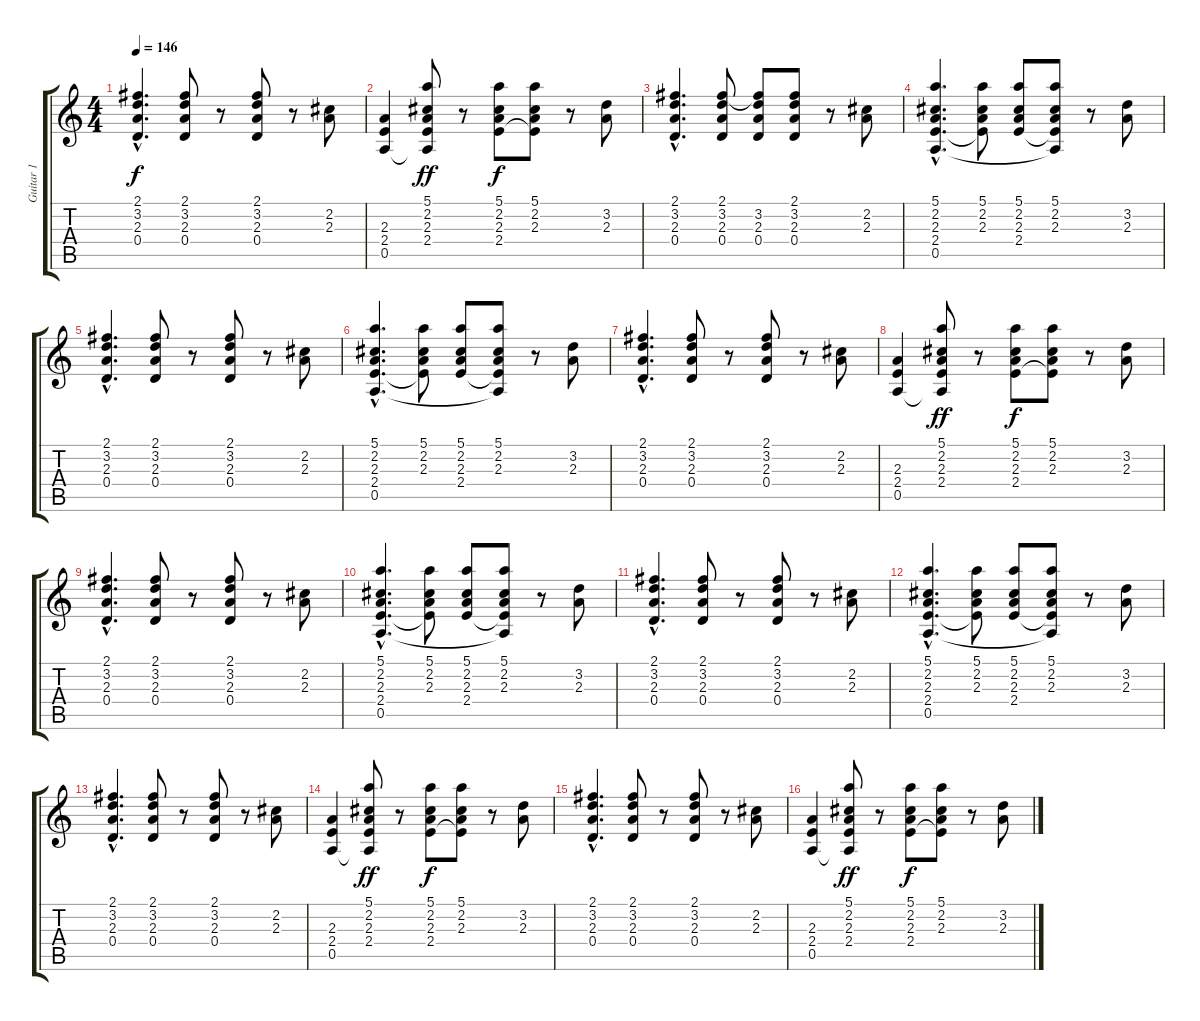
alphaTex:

\track ("Guitar 1" "Guitar 1") {instrument electricguitarclean}
\staff {score tabs}
\tuning (E4 B3 G3 D3 A2 E2) {hide}
\ts (4 4)
\tempo 146
\clef g2
\ks c
(2.1{hac} 3.2{hac} 2.3{hac} 0.4{hac}).4{d dy f} (2.1 3.2 2.3 0.4).8 r.8 (2.1 3.2 2.3 0.4).8 r.8 (2.2 2.3).8 |
(2.3 2.4 0.5).4 (5.1 2.2 2.3 2.4 0.5{t}).8{dy ff} r.8 (5.1 2.2 2.3 2.4).8{dy f} (5.1 2.2 2.3 2.4{t}).8 r.8 (3.2 2.3).8 |
(2.1{hac} 3.2{hac} 2.3{hac} 0.4{hac}).4{d} (2.1 3.2 2.3 0.4).8 (2.1{t} 3.2 2.3 0.4).8 (2.1 3.2 2.3 0.4).8 r.8 (2.2 2.3).8 |
(5.1{hac} 2.2{hac} 2.3{hac} 2.4{hac} 0.5{hac}).4{d} (5.1 2.2 2.3 2.4{t}).8 (5.1 2.2 2.3 2.4).8 (5.1 2.2 2.3 2.4{t} 0.5{t}).8 r.8 (3.2 2.3).8 |
(2.1{hac} 3.2{hac} 2.3{hac} 0.4{hac}).4{d} (2.1 3.2 2.3 0.4).8 r.8 (2.1 3.2 2.3 0.4).8 r.8 (2.2 2.3).8 |
(5.1{hac} 2.2{hac} 2.3{hac} 2.4{hac} 0.5{hac}).4{d} (5.1 2.2 2.3 2.4{t}).8 (5.1 2.2 2.3 2.4).8 (5.1 2.2 2.3 2.4{t} 0.5{t}).8 r.8 (3.2 2.3).8 |
(2.1{hac} 3.2{hac} 2.3{hac} 0.4{hac}).4{d} (2.1 3.2 2.3 0.4).8 r.8 (2.1 3.2 2.3 0.4).8 r.8 (2.2 2.3).8 |
(2.3 2.4 0.5).4 (5.1 2.2 2.3 2.4 0.5{t}).8{dy ff} r.8 (5.1 2.2 2.3 2.4).8{dy f} (5.1 2.2 2.3 2.4{t}).8 r.8 (3.2 2.3).8 |
(2.1{hac} 3.2{hac} 2.3{hac} 0.4{hac}).4{d} (2.1 3.2 2.3 0.4).8 r.8 (2.1 3.2 2.3 0.4).8 r.8 (2.2 2.3).8 |
(5.1{hac} 2.2{hac} 2.3{hac} 2.4{hac} 0.5{hac}).4{d} (5.1 2.2 2.3 2.4{t}).8 (5.1 2.2 2.3 2.4).8 (5.1 2.2 2.3 2.4{t} 0.5{t}).8 r.8 (3.2 2.3).8 |
(2.1{hac} 3.2{hac} 2.3{hac} 0.4{hac}).4{d} (2.1 3.2 2.3 0.4).8 r.8 (2.1 3.2 2.3 0.4).8 r.8 (2.2 2.3).8 |
(5.1{hac} 2.2{hac} 2.3{hac} 2.4{hac} 0.5{hac}).4{d} (5.1 2.2 2.3 2.4{t}).8 (5.1 2.2 2.3 2.4).8 (5.1 2.2 2.3 2.4{t} 0.5{t}).8 r.8 (3.2 2.3).8 |
(2.1{hac} 3.2{hac} 2.3{hac} 0.4{hac}).4{d} (2.1 3.2 2.3 0.4).8 r.8 (2.1 3.2 2.3 0.4).8 r.8 (2.2 2.3).8 |
(2.3 2.4 0.5).4 (5.1 2.2 2.3 2.4 0.5{t}).8{dy ff} r.8 (5.1 2.2 2.3 2.4).8{dy f} (5.1 2.2 2.3 2.4{t}).8 r.8 (3.2 2.3).8 |
(2.1{hac} 3.2{hac} 2.3{hac} 0.4{hac}).4{d} (2.1 3.2 2.3 0.4).8 r.8 (2.1 3.2 2.3 0.4).8 r.8 (2.2 2.3).8 |
(2.3 2.4 0.5).4 (5.1 2.2 2.3 2.4 0.5{t}).8{dy ff} r.8 (5.1 2.2 2.3 2.4).8{dy f} (5.1 2.2 2.3 2.4{t}).8 r.8 (3.2 2.3).8
